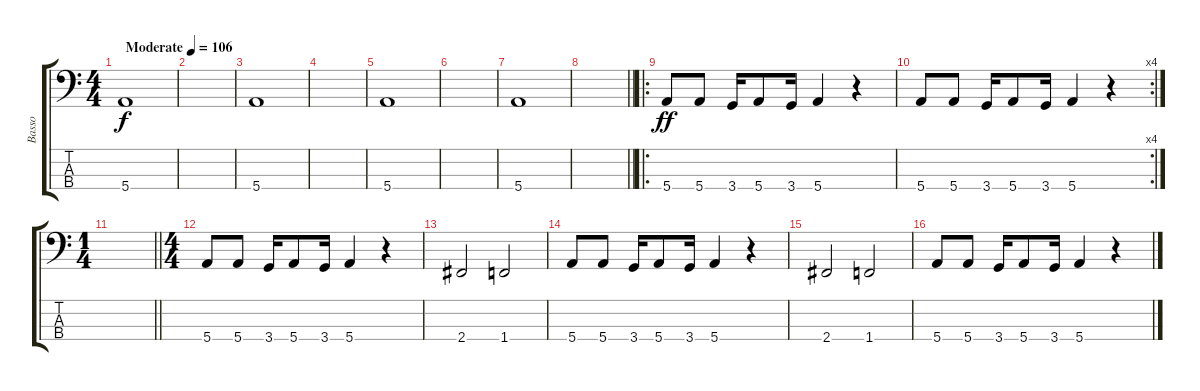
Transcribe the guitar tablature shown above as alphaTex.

\track ("Basso" "Basso") {instrument fretlessbass}
\staff {score tabs}
\tuning (G2 D2 A1 E1) {hide}
\ts (4 4)
\tempo (106 "Moderate")
\clef f4
\ks c
5.4.1{dy f instrument fretlessbass} |
|
5.4.1 |
|
5.4.1 |
|
5.4.1 |
\barLineRight lightlight
|
\ro
5.4.8{dy ff} 5.4.8 3.4.16 5.4.8 3.4.16 5.4.4 r.4 |
\rc 4
5.4.8 5.4.8 3.4.16 5.4.8 3.4.16 5.4.4 r.4 |
\ts (1 4)
\barLineRight lightlight
|
\ts (4 4)
5.4.8 5.4.8 3.4.16 5.4.8 3.4.16 5.4.4 r.4 |
2.4.2 1.4.2 |
5.4.8 5.4.8 3.4.16 5.4.8 3.4.16 5.4.4 r.4 |
2.4.2 1.4.2 |
5.4.8 5.4.8 3.4.16 5.4.8 3.4.16 5.4.4 r.4
